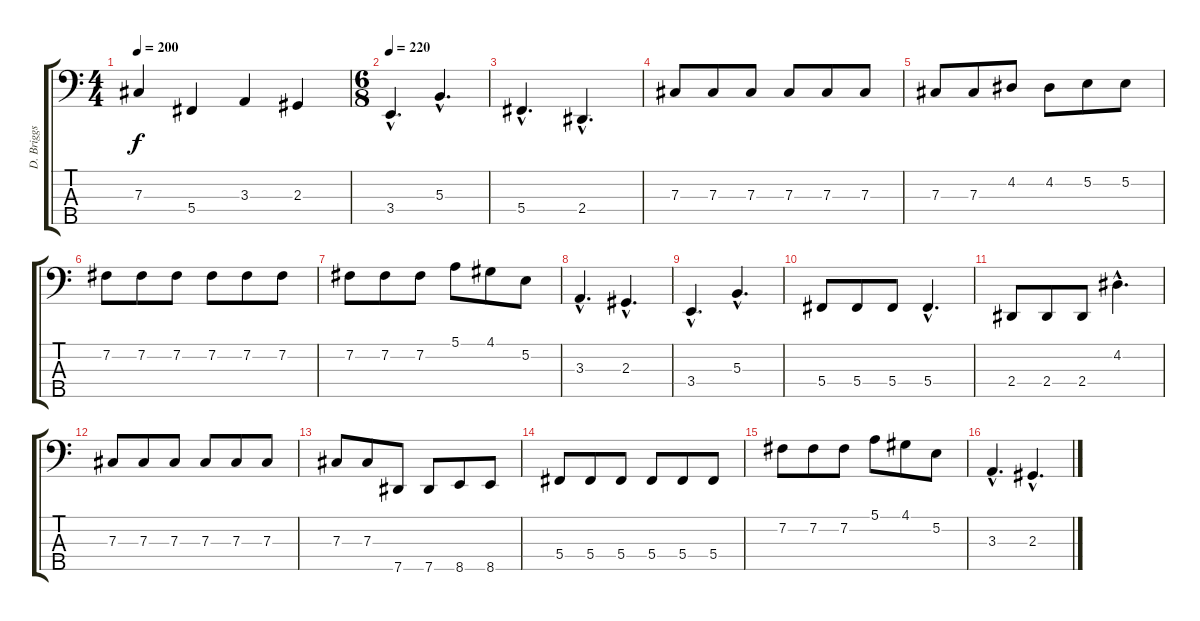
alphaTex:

\track ("D. Briggs Bass" "D. Briggs ") {instrument electricbassfinger}
\staff {score tabs}
\tuning (E2 B1 Gb1 Db1 Ab0) {hide}
\ts (4 4)
\tempo 200
\clef f4
\ks c
7.3.4{dy f} 5.4.4 3.3.4 2.3.4 |
\ts (6 8)
\tempo 220
3.4{hac}.4{d} 5.3{hac}.4{d} |
5.4{hac}.4{d} 2.4{hac}.4{d} |
7.3.8 7.3.8 7.3.8 7.3.8 7.3.8 7.3.8 |
7.3.8 7.3.8 4.2.8 4.2.8 5.2.8 5.2.8 |
7.2.8 7.2.8 7.2.8 7.2.8 7.2.8 7.2.8 |
7.2.8 7.2.8 7.2.8 5.1.8 4.1.8 5.2.8 |
3.3{hac}.4{d} 2.3{hac}.4{d} |
3.4{hac}.4{d} 5.3{hac}.4{d} |
5.4.8 5.4.8 5.4.8 5.4{hac}.4{d} |
2.4.8 2.4.8 2.4.8 4.2{hac}.4{d} |
7.3.8 7.3.8 7.3.8 7.3.8 7.3.8 7.3.8 |
7.3.8 7.3.8 7.5.8 7.5.8 8.5.8 8.5.8 |
5.4.8 5.4.8 5.4.8 5.4.8 5.4.8 5.4.8 |
7.2.8 7.2.8 7.2.8 5.1.8 4.1.8 5.2.8 |
3.3{hac}.4{d} 2.3{hac}.4{d}
